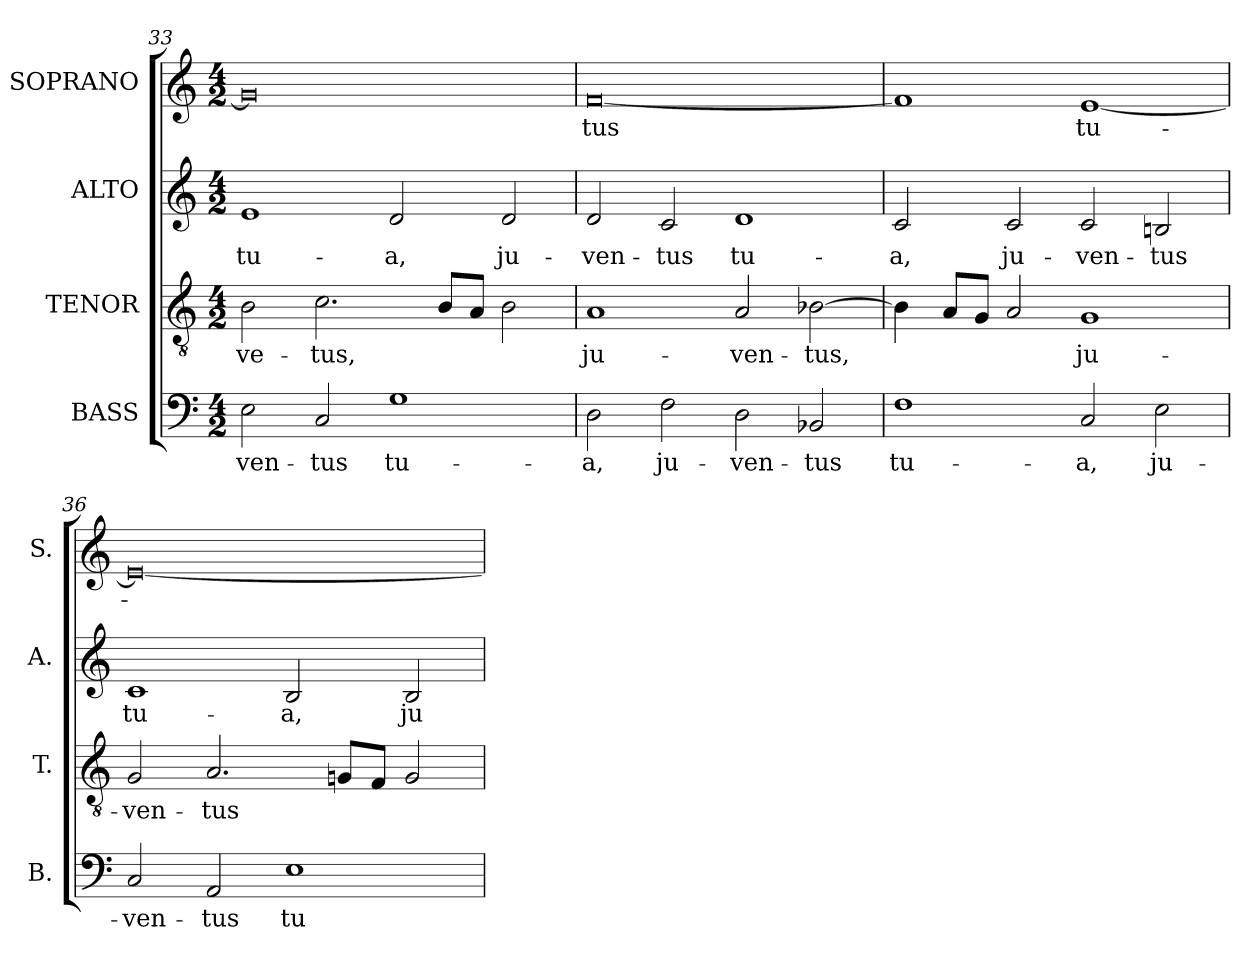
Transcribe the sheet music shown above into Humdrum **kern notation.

**kern	**text	**kern	**text	**kern	**text	**kern	**text
*part4	*part4	*part3	*part3	*part2	*part2	*part1	*part1
*staff4	*staff4	*staff3	*staff3	*staff2	*staff2	*staff1	*staff1
*I"BASS	*	*I"TENOR	*	*I"ALTO	*	*I"SOPRANO	*
*I'B.	*	*I'T.	*	*I'A.	*	*I'S.	*
*clefF4	*	*clefGv2	*	*clefG2	*	*clefG2	*
*	*	*ITrd7c12	*	*	*	*	*
*k[]	*	*k[]	*	*k[]	*	*k[]	*
*C:	*	*C:	*	*C:	*	*C:	*
*M4/2	*	*M4/2	*	*M4/2	*	*M4/2	*
=33	=33	=33	=33	=33	=33	=33	=33
!	!LO:LY:b:color=#000000	!	!	!	!	!	!
!	!	!	!LO:LY:b:color=#000000	!	!	!	!
!	!	!	!	!	!LO:LY:b:color=#000000	!	!
2Ei\	-ven-	2BBi\	-ve-	1ei	tu-	0gi]	.
!	!LO:LY:b:color=#000000	!	!	!	!	!	!
!	!	!	!LO:LY:b:color=#000000	!	!	!	!
2Ci/	-tus	2.Ci\	-tus,	.	.	.	.
!	!LO:LY:b:color=#000000	!	!	!	!	!	!
!	!	!	!	!	!LO:LY:b:color=#000000	!	!
1Gi	tu-	.	.	2di/	-a,	.	.
.	.	8BBi/L	.	.	.	.	.
.	.	8AAi/J	.	.	.	.	.
!	!	!	!	!	!LO:LY:b:color=#000000	!	!
.	.	2BBi\	.	2di/	ju-	.	.
!!LO:LB:g=z
=34	=34	=34	=34	=34	=34	=34	=34
!	!LO:LY:b:color=#000000	!	!	!	!	!	!
!	!	!	!LO:LY:b:color=#000000	!	!	!	!
!	!	!	!	!	!LO:LY:b:color=#000000	!	!
!	!	!	!	!	!	!	!LO:LY:b:color=#000000
2Di\	-a,	1AAi	ju-	2di/	-ven-	[0fi	-tus
!	!LO:LY:b:color=#000000	!	!	!	!	!	!
!	!	!	!	!	!LO:LY:b:color=#000000	!	!
2Fi\	ju-	.	.	2ci/	-tus	.	.
!	!LO:LY:b:color=#000000	!	!	!	!	!	!
!	!	!	!LO:LY:b:color=#000000	!	!	!	!
!	!	!	!	!	!LO:LY:b:color=#000000	!	!
2Di\	-ven-	2AAi/	-ven-	1di	tu-	.	.
!	!LO:LY:b:color=#000000	!	!	!	!	!	!
!	!	!	!LO:LY:b:color=#000000	!	!	!	!
2BB-Xi/	-tus	[2BB-Xi\	-tus,	.	.	.	.
=35	=35	=35	=35	=35	=35	=35	=35
!	!LO:LY:b:color=#000000	!	!	!	!	!	!
!	!	!	!	!	!LO:LY:b:color=#000000	!	!
1Fi	tu-	4BB-i\]	.	2ci/	-a,	1fi]	.
.	.	8AAi/L	.	.	.	.	.
.	.	8GGi/J	.	.	.	.	.
!	!	!	!	!	!LO:LY:b:color=#000000	!	!
.	.	2AAi/	.	2ci/	ju-	.	.
!	!LO:LY:b:color=#000000	!	!	!	!	!	!
!	!	!	!LO:LY:b:color=#000000	!	!	!	!
!	!	!	!	!	!LO:LY:b:color=#000000	!	!
!	!	!	!	!	!	!	!LO:LY:b:color=#000000
2Ci/	-a,	1GGi	ju-	2ci/	-ven-	[1ei	tu-
!	!LO:LY:b:color=#000000	!	!	!	!	!	!
!	!	!	!	!	!LO:LY:b:color=#000000	!	!
2Ei\	ju-	.	.	2Bni/	-tus	.	.
=36	=36	=36	=36	=36	=36	=36	=36
!	!LO:LY:b:color=#000000	!	!	!	!	!	!
!	!	!	!LO:LY:b:color=#000000	!	!	!	!
!	!	!	!	!	!LO:LY:b:color=#000000	!	!
2Ci/	-ven-	2GGi/	-ven-	1ci	tu-	0ei_	.
!	!LO:LY:b:color=#000000	!	!	!	!	!	!
!	!	!	!LO:LY:b:color=#000000	!	!	!	!
2AAi/	-tus	2.AAi/	-tus	.	.	.	.
!	!LO:LY:b:color=#000000	!	!	!	!	!	!
!	!	!	!	!	!LO:LY:b:color=#000000	!	!
1Ei	tu-	.	.	2Bi/	-a,	.	.
.	.	8GGni/L	.	.	.	.	.
.	.	8FFi/J	.	.	.	.	.
!	!	!	!	!	!LO:LY:b:color=#000000	!	!
.	.	2GGi/	.	2Bi/	ju-	.	.
=	=	=	=	=	=	=	=
*-	*-	*-	*-	*-	*-	*-	*-
